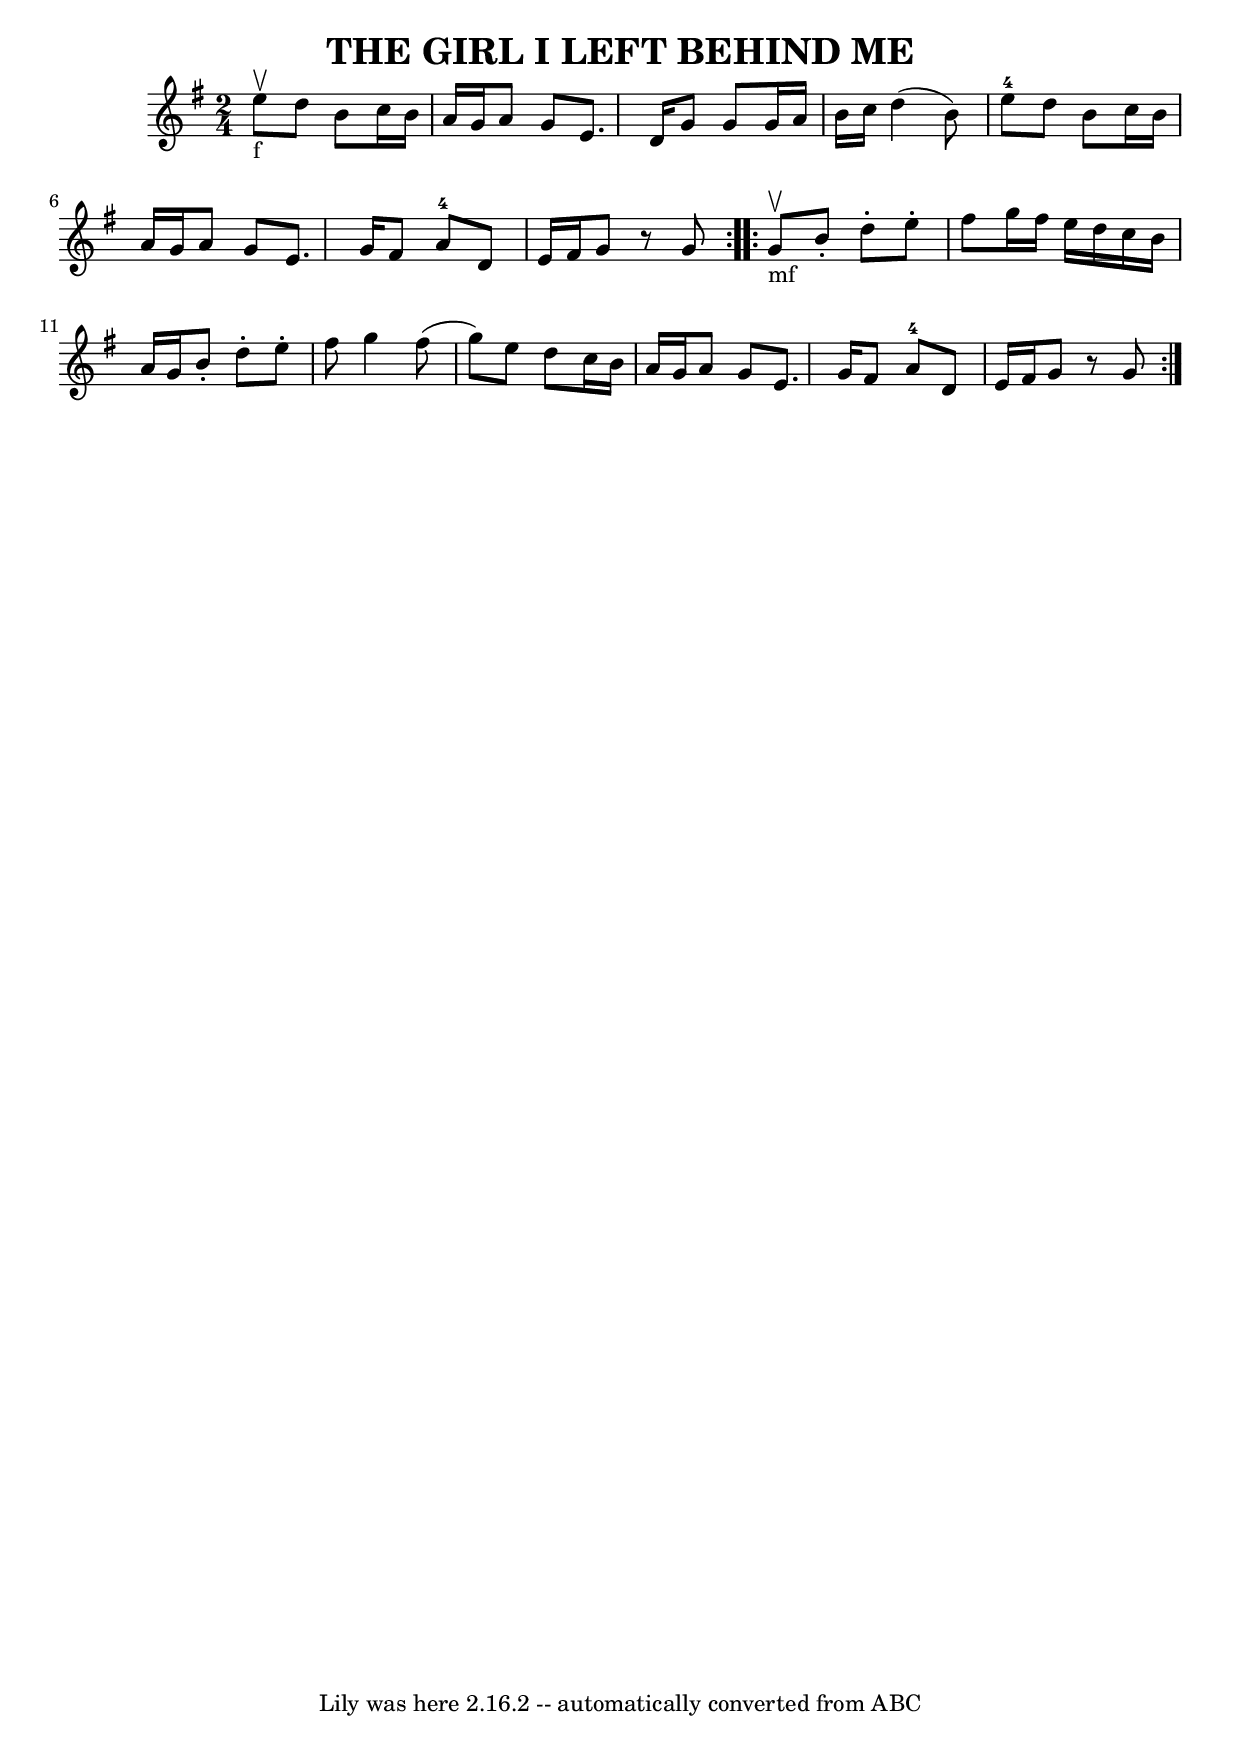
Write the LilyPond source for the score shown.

\version "2.16.2"
\include "Mammoth.ily"
\header {
  %% book = "Ryan's Mammoth Collection of Fiddle Tunes"
  crossRefNumber = "1"
  footnotes = ""
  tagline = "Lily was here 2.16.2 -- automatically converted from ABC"
  title = "THE GIRL I LEFT BEHIND ME"

}
voicedefault =  {



  \repeat volta 2 {

    \time 2/4 
    \key g \major
    e''8_"f"^\upbow       |
    d''8 b'8    
    c''16 b'16 a'16 g'16    |
    a'8 g'8 e'8. d'16    
    |
    g'8 g'8 g'16 a'16 b'16 c''16    |
    d''4 (
    b'8) e''8-4       |
    d''8 b'8 c''16 b'16 a'16    
    g'16    |
    a'8 g'8 e'8. g'16    |
    fis'8 a'8-4   
    d'8 e'16 fis'16    |
    g'8    r8 g'8    
  }     
  \repeat volta 2 {
    
    g'8_"mf"^\upbow       |
    b'8 -. d''8 -. e''8 -. fis''8    
    |
    g''16 fis''16 e''16 d''16 c''16 b'16 a'16 g'16  
    |
    b'8 -. d''8 -. e''8 -. fis''8    |
    g''4 fis''8 (
    g''8)       |
    e''8 d''8 c''16 b'16 a'16 g'16    
    |
    a'8 g'8 e'8. g'16    |
    fis'8 a'8-4 d'8    
    e'16 fis'16    |
    g'8    r8 g'8    
  }   

}

\score{
  <<

    \context Staff="default"
    {
      \voicedefault 
      
    }

  >>
  \layout {
    
  }
  \midi {
  }

}
